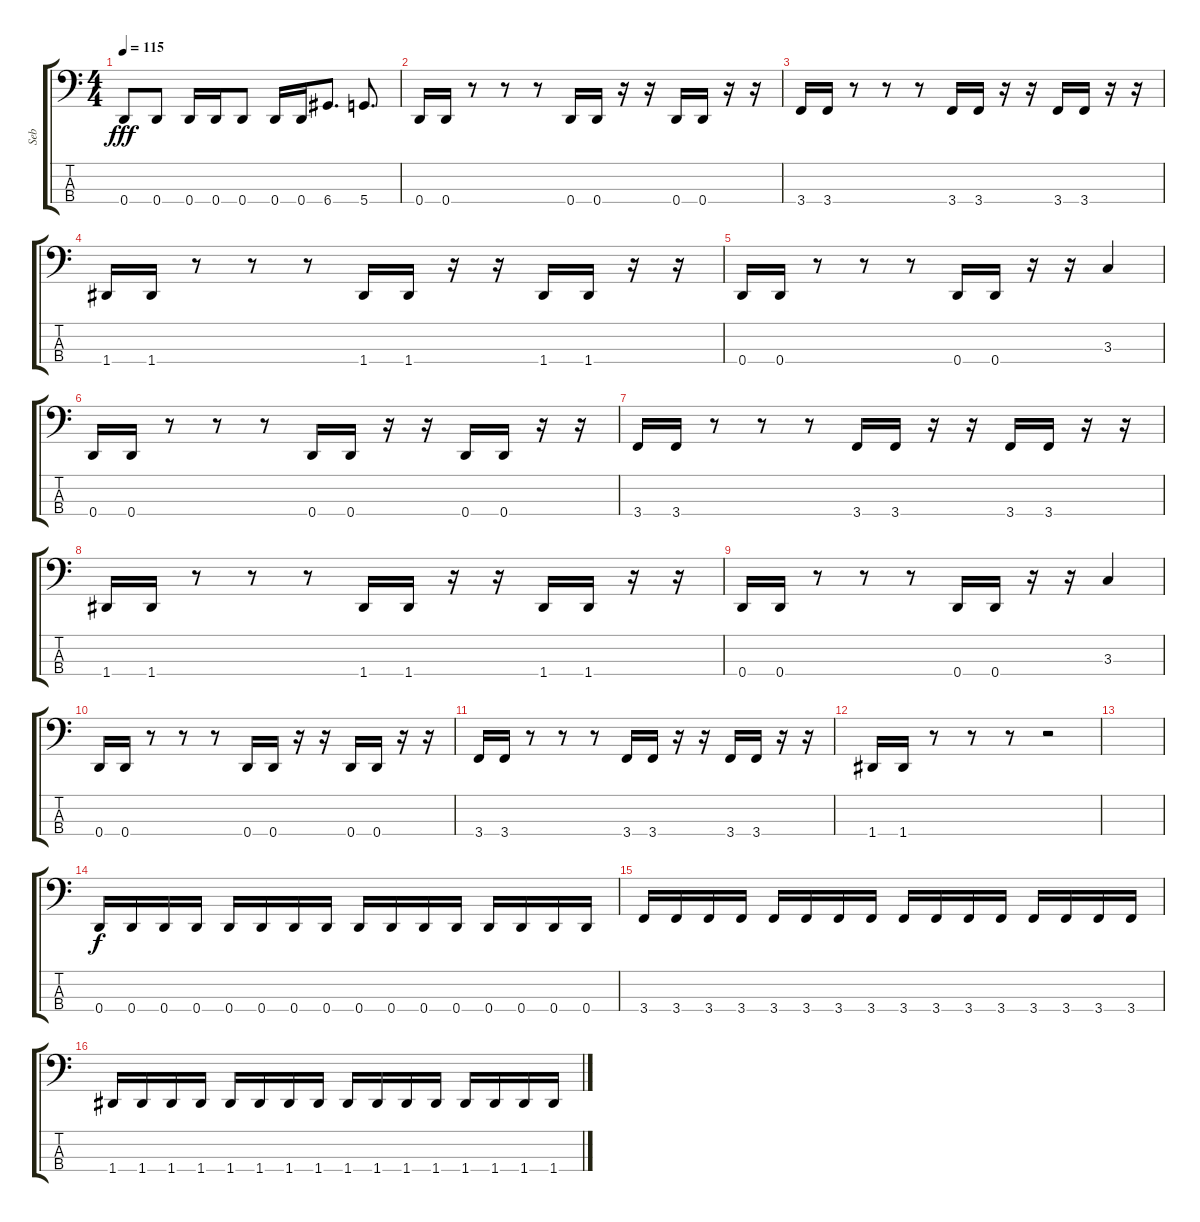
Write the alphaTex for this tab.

\track ("Seb" "Seb") {instrument electricbasspick}
\staff {score tabs}
\tuning (G2 D2 A1 D1) {hide}
\ts (4 4)
\tempo 115
\clef f4
\ks c
0.4.8{dy fff} 0.4.8 0.4.16 0.4.16 0.4.8 0.4.16 0.4.16 6.4.8{d} 5.4.8{d} |
0.4.16 0.4.16 r.8 r.8 r.8 0.4.16 0.4.16 r.16 r.16 0.4.16 0.4.16 r.16 r.16 |
3.4.16 3.4.16 r.8 r.8 r.8 3.4.16 3.4.16 r.16 r.16 3.4.16 3.4.16 r.16 r.16 |
1.4.16 1.4.16 r.8 r.8 r.8 1.4.16 1.4.16 r.16 r.16 1.4.16 1.4.16 r.16 r.16 |
0.4.16 0.4.16 r.8 r.8 r.8 0.4.16 0.4.16 r.16 r.16 3.3.4 |
0.4.16 0.4.16 r.8 r.8 r.8 0.4.16 0.4.16 r.16 r.16 0.4.16 0.4.16 r.16 r.16 |
3.4.16 3.4.16 r.8 r.8 r.8 3.4.16 3.4.16 r.16 r.16 3.4.16 3.4.16 r.16 r.16 |
1.4.16 1.4.16 r.8 r.8 r.8 1.4.16 1.4.16 r.16 r.16 1.4.16 1.4.16 r.16 r.16 |
0.4.16 0.4.16 r.8 r.8 r.8 0.4.16 0.4.16 r.16 r.16 3.3.4 |
0.4.16 0.4.16 r.8 r.8 r.8 0.4.16 0.4.16 r.16 r.16 0.4.16 0.4.16 r.16 r.16 |
3.4.16 3.4.16 r.8 r.8 r.8 3.4.16 3.4.16 r.16 r.16 3.4.16 3.4.16 r.16 r.16 |
1.4.16 1.4.16 r.8 r.8 r.8 r.2 |
|
0.4.16{dy f} 0.4.16 0.4.16 0.4.16 0.4.16 0.4.16 0.4.16 0.4.16 0.4.16 0.4.16 0.4.16 0.4.16 0.4.16 0.4.16 0.4.16 0.4.16 |
3.4.16 3.4.16 3.4.16 3.4.16 3.4.16 3.4.16 3.4.16 3.4.16 3.4.16 3.4.16 3.4.16 3.4.16 3.4.16 3.4.16 3.4.16 3.4.16 |
1.4.16 1.4.16 1.4.16 1.4.16 1.4.16 1.4.16 1.4.16 1.4.16 1.4.16 1.4.16 1.4.16 1.4.16 1.4.16 1.4.16 1.4.16 1.4.16
